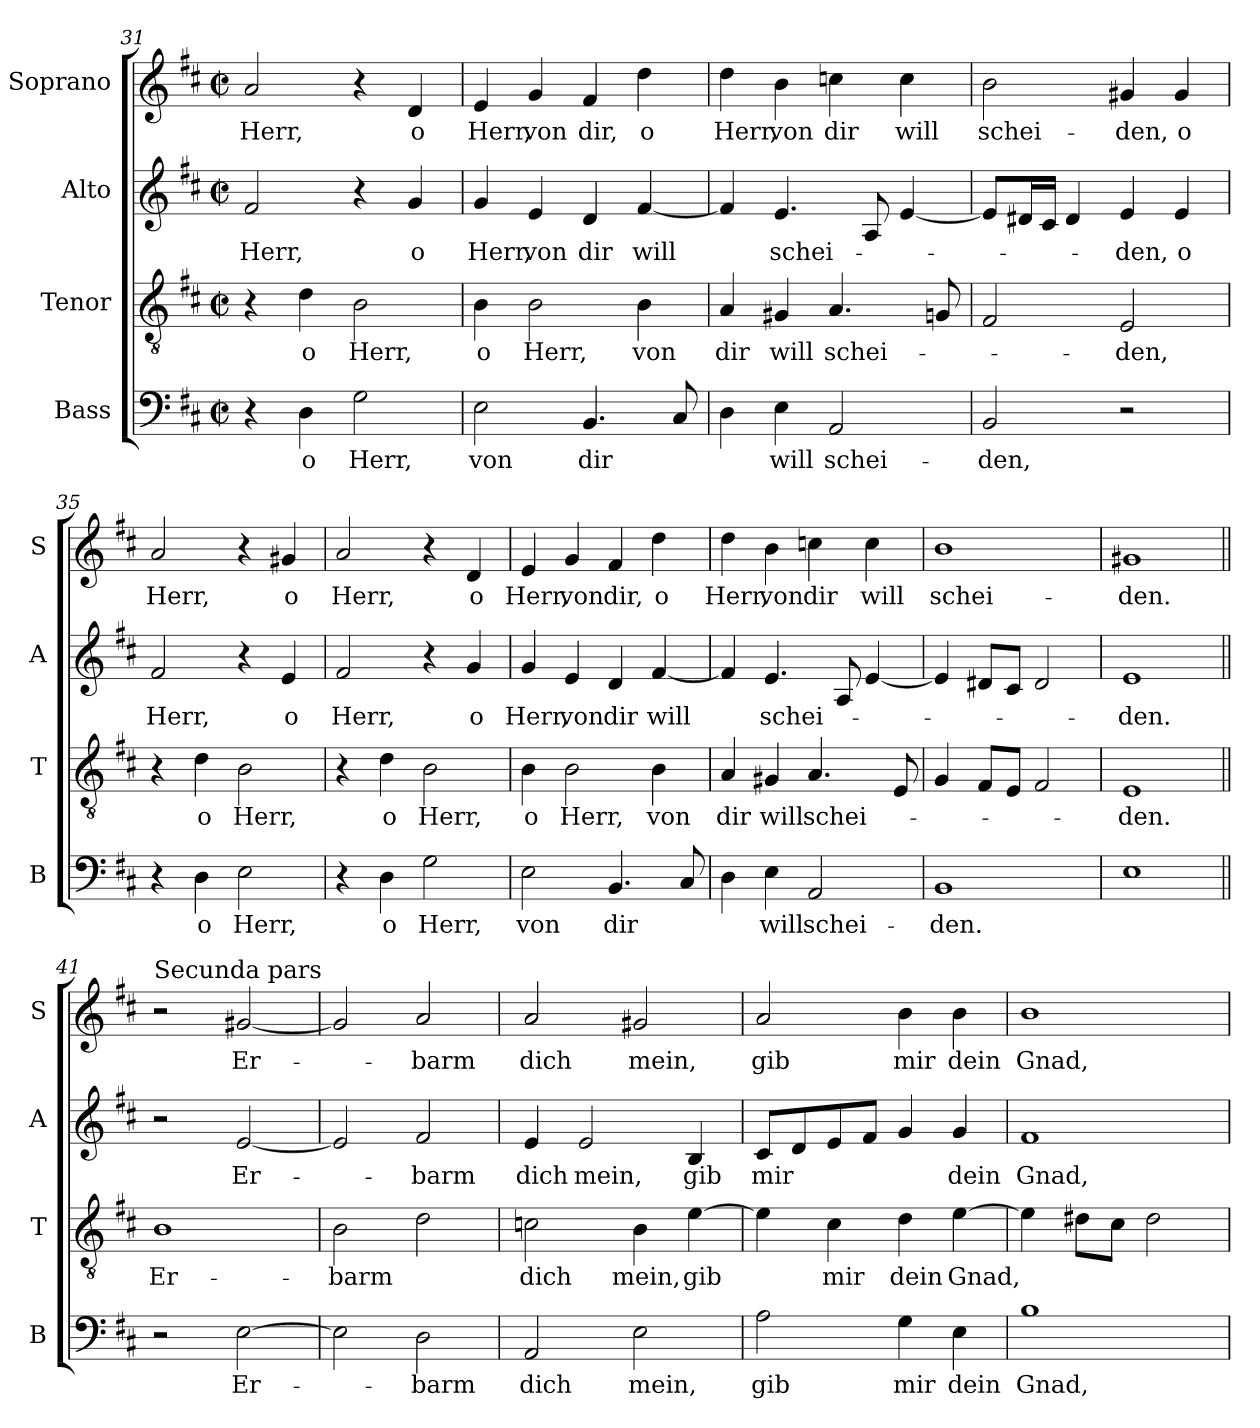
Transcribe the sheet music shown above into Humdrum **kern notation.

**kern	**text	**kern	**text	**kern	**text	**kern	**text
*part4	*part4	*part3	*part3	*part2	*part2	*part1	*part1
*staff4	*staff4	*staff3	*staff3	*staff2	*staff2	*staff1	*staff1
*I"Bass	*	*I"Tenor	*	*I"Alto	*	*I"Soprano	*
*I'B	*	*I'T	*	*I'A	*	*I'S	*
*clefF4	*	*clefGv2	*	*clefG2	*	*clefG2	*
*k[f#c#]	*	*k[f#c#]	*	*k[f#c#]	*	*k[f#c#]	*
*D:	*	*D:	*	*D:	*	*D:	*
*M2/2	*	*M2/2	*	*M2/2	*	*M2/2	*
*met(c|)	*	*met(c|)	*	*met(c|)	*	*met(c|)	*
=31	=31	=31	=31	=31	=31	=31	=31
!	!	!	!	!	!LO:LY:b	!	!LO:LY:b
4r	.	4r	.	2f#/	Herr,	2a/	Herr,
!	!LO:LY:b	!	!LO:LY:b	!	!	!	!
4D\	o	4d\	o	.	.	.	.
!	!LO:LY:b	!	!LO:LY:b	!	!	!	!
2G\	Herr,	2B\	Herr,	4r	.	4r	.
!	!	!	!	!	!LO:LY:b	!	!LO:LY:b
.	.	.	.	4g/	o	4d/	o
=32	=32	=32	=32	=32	=32	=32	=32
!	!LO:LY:b	!	!LO:LY:b	!	!LO:LY:b	!	!LO:LY:b
2E\	von	4B\	o	4g/	Herr,	4e/	Herr,
!	!	!	!LO:LY:b	!	!LO:LY:b	!	!LO:LY:b
.	.	2B\	Herr,	4e/	von	4g/	von
!	!LO:LY:b	!	!	!	!LO:LY:b	!	!LO:LY:b
4.BB/	dir	.	.	4d/	dir	4f#/	dir,
!	!	!	!LO:LY:b	!	!LO:LY:b	!	!LO:LY:b
.	.	4B\	von	[4f#/	will	4dd\	o
8C#/	.	.	.	.	.	.	.
!!LO:PB:g=z
=33	=33	=33	=33	=33	=33	=33	=33
!	!	!	!LO:LY:b	!	!	!	!LO:LY:b
4D\	.	4A/	dir	4f#/]	.	4dd\	Herr,
!	!LO:LY:b	!	!LO:LY:b	!	!LO:LY:b	!	!LO:LY:b
4E\	will	4G#X/	will	4.e/	schei-	4b\	von
!	!LO:LY:b	!	!LO:LY:b	!	!	!	!LO:LY:b
2AA/	schei-	4.A/	schei-	.	.	4ccn\	dir
.	.	.	.	8A/	.	.	.
!	!	!	!	!	!	!	!LO:LY:b
.	.	.	.	[4e/	.	4cc\	will
.	.	8Gn/	.	.	.	.	.
=34	=34	=34	=34	=34	=34	=34	=34
!	!LO:LY:b	!	!	!	!	!	!LO:LY:b
2BB/	-den,	2F#/	.	8e/L]	.	2b\	schei-
.	.	.	.	16d#X/L	.	.	.
.	.	.	.	16c#/JJ	.	.	.
.	.	.	.	4d#/	.	.	.
!	!	!	!LO:LY:b	!	!LO:LY:b	!	!LO:LY:b
2r	.	2E/	-den,	4e/	-den,	4g#X/	-den,
!	!	!	!	!	!LO:LY:b	!	!LO:LY:b
.	.	.	.	4e/	o	4g#/	o
=35	=35	=35	=35	=35	=35	=35	=35
!	!	!	!	!	!LO:LY:b	!	!LO:LY:b
4r	.	4r	.	2f#/	Herr,	2a/	Herr,
!	!LO:LY:b	!	!LO:LY:b	!	!	!	!
4D\	o	4d\	o	.	.	.	.
!	!LO:LY:b	!	!LO:LY:b	!	!	!	!
2E\	Herr,	2B\	Herr,	4r	.	4r	.
!	!	!	!	!	!LO:LY:b	!	!LO:LY:b
.	.	.	.	4e/	o	4g#X/	o
=36	=36	=36	=36	=36	=36	=36	=36
!	!	!	!	!	!LO:LY:b	!	!LO:LY:b
4r	.	4r	.	2f#/	Herr,	2a/	Herr,
!	!LO:LY:b	!	!LO:LY:b	!	!	!	!
4D\	o	4d\	o	.	.	.	.
!	!LO:LY:b	!	!LO:LY:b	!	!	!	!
2G\	Herr,	2B\	Herr,	4ra	.	4r	.
!	!	!	!	!	!LO:LY:b	!	!LO:LY:b
.	.	.	.	4g/	o	4d/	o
=37	=37	=37	=37	=37	=37	=37	=37
!	!LO:LY:b	!	!LO:LY:b	!	!LO:LY:b	!	!LO:LY:b
2E\	von	4B\	o	4g/	Herr,	4e/	Herr,
!	!	!	!LO:LY:b	!	!LO:LY:b	!	!LO:LY:b
.	.	2B\	Herr,	4e/	von	4g/	von
!	!LO:LY:b	!	!	!	!LO:LY:b	!	!LO:LY:b
4.BB/	dir	.	.	4d/	dir	4f#/	dir,
!	!	!	!LO:LY:b	!	!LO:LY:b	!	!LO:LY:b
.	.	4B\	von	[4f#/	will	4dd\	o
8C#/	.	.	.	.	.	.	.
!!LO:LB:g=z
=38	=38	=38	=38	=38	=38	=38	=38
!	!	!	!LO:LY:b	!	!	!	!LO:LY:b
4D\	.	4A/	dir	4f#/]	.	4dd\	Herr,
!	!LO:LY:b	!	!LO:LY:b	!	!LO:LY:b	!	!LO:LY:b
4E\	will	4G#X/	will	4.e/	schei-	4b\	von
!	!LO:LY:b	!	!LO:LY:b	!	!	!	!LO:LY:b
2AA/	schei-	4.A/	schei-	.	.	4ccn\	dir
.	.	.	.	8A/	.	.	.
!	!	!	!	!	!	!	!LO:LY:b
.	.	.	.	[4e/	.	4cc\	will
.	.	8E/	.	.	.	.	.
=39	=39	=39	=39	=39	=39	=39	=39
!	!LO:LY:b	!	!	!	!	!	!LO:LY:b
1BB	-den.	4G/	.	4e/]	.	1b	schei-
.	.	8F#/L	.	8d#X/L	.	.	.
.	.	8E/J	.	8c#/J	.	.	.
.	.	2F#/	.	2d#/	.	.	.
=40	=40	=40	=40	=40	=40	=40	=40
!	!	!	!LO:LY:b	!	!LO:LY:b	!	!LO:LY:b
1E	.	1E	-den.	1e	-den.	1g#X	-den.
=41||	=41||	=41||	=41||	=41||	=41||	=41||	=41||
!	!	!	!	!	!	!LO:TX:a:t=Secunda pars	!
!	!	!	!LO:LY:b	!	!	!	!
2r	.	1B	Er-	2r	.	2r	.
!	!LO:LY:b	!	!	!	!LO:LY:b	!	!LO:LY:b
[2E\	Er-	.	.	[2e/	Er-	[2g#X/	Er-
=42	=42	=42	=42	=42	=42	=42	=42
!	!	!	!LO:LY:b	!	!	!	!
2E\]	.	2B\	-barm	2e/]	.	2g#/]	.
!	!LO:LY:b	!	!	!	!LO:LY:b	!	!LO:LY:b
2D\	-barm	2d\	.	2f#/	-barm	2a/	-barm
=43	=43	=43	=43	=43	=43	=43	=43
!	!LO:LY:b	!	!LO:LY:b	!	!LO:LY:b	!	!LO:LY:b
2AA/	dich	2cn\	dich	4e/	dich	2a/	dich
!	!	!	!	!	!LO:LY:b	!	!
.	.	.	.	2e/	mein,	.	.
!	!LO:LY:b	!	!LO:LY:b	!	!	!	!LO:LY:b
2E\	mein,	4B\	mein,	.	.	2g#X/	mein,
!	!	!	!LO:LY:b	!	!LO:LY:b	!	!
.	.	[4e\	gib	4B/	gib	.	.
!!LO:LB:g=z
=44	=44	=44	=44	=44	=44	=44	=44
!	!LO:LY:b	!	!	!	!LO:LY:b	!	!LO:LY:b
2A\	gib	4e\]	.	8c#/L	mir	2a/	gib
.	.	.	.	8d/	.	.	.
!	!	!	!LO:LY:b	!	!	!	!
.	.	4c#\	mir	8e/	.	.	.
.	.	.	.	8f#/J	.	.	.
!	!LO:LY:b	!	!LO:LY:b	!	!	!	!LO:LY:b
4G\	mir	4d\	dein	4g/	.	4b\	mir
!	!LO:LY:b	!	!LO:LY:b	!	!LO:LY:b	!	!LO:LY:b
4E\	dein	[4e\	Gnad,	4g/	dein	4b\	dein
=45	=45	=45	=45	=45	=45	=45	=45
!	!LO:LY:b	!	!	!	!LO:LY:b	!	!LO:LY:b
1B	Gnad,	4e\]	.	1f#	Gnad,	1b	Gnad,
.	.	8d#X\L	.	.	.	.	.
.	.	8c#\J	.	.	.	.	.
.	.	2d#\	.	.	.	.	.
=	=	=	=	=	=	=	=
*-	*-	*-	*-	*-	*-	*-	*-
